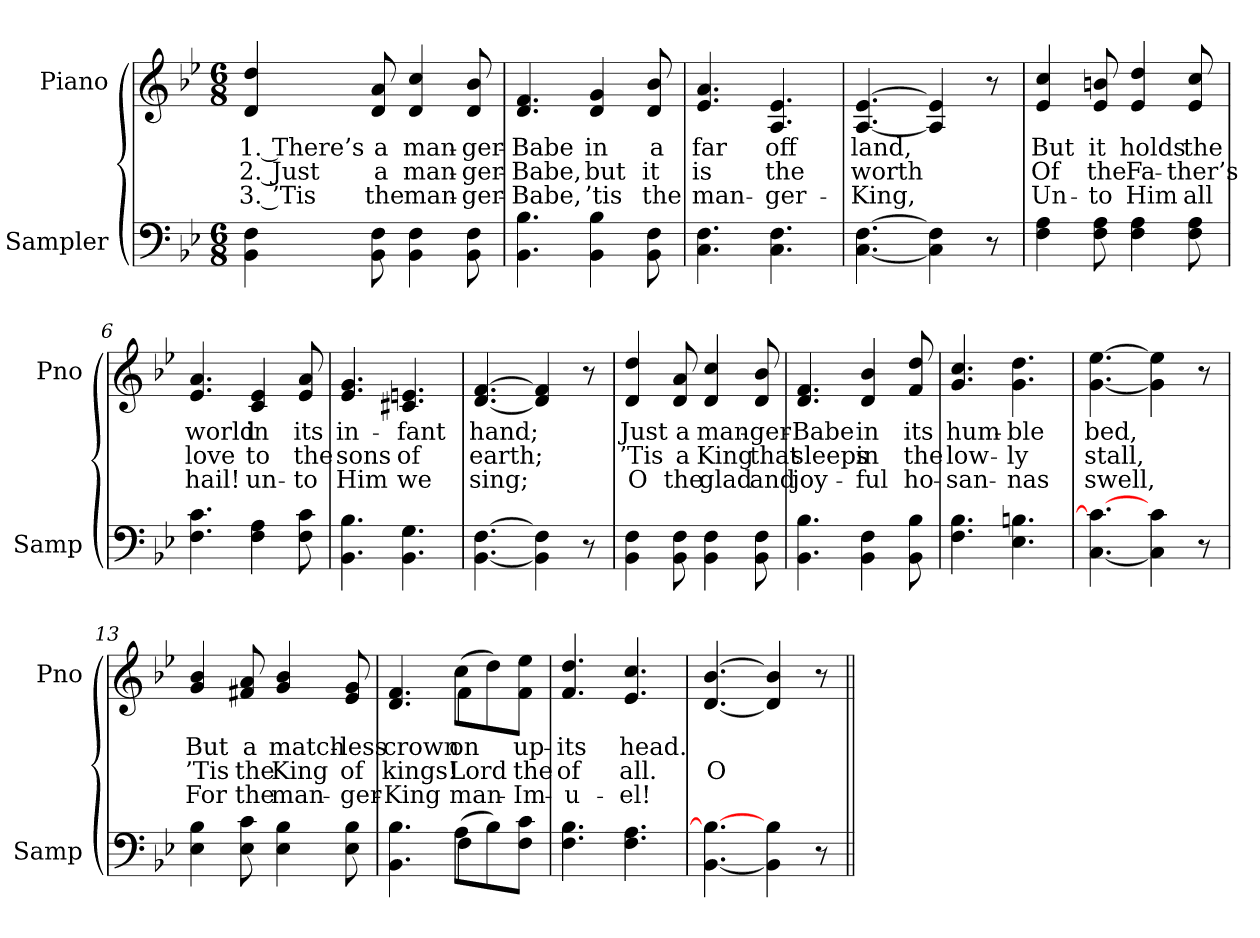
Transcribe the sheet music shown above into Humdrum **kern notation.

**kern	**kern	**text	**text	**text
*part2	*part1	*part1	*part1	*part1
*staff2	*staff1	*staff1	*staff1	*staff1
*I"Sampler	*I"Piano	*	*	*
*I'Samp	*I'Pno	*	*	*
*clefF4	*clefG2	*	*	*
*k[b-e-]	*k[b-e-]	*	*	*
*B-:	*B-:	*	*	*
*M6/8	*M6/8	*	*	*
=1	=1	=1	=1	=1
4BB- 4F	4d 4dd	1. There’s	2. Just	3. ’Tis
8BB- 8F	8d 8a	a	a	the
4BB- 4F	4d 4cc	man-	man-	man-
8BB- 8F	8d 8b-	-ger-	-ger-	-ger-
=2	=2	=2	=2	=2
4.BB- 4.B-	4.d 4.f	-Babe	-Babe,	-Babe,
4BB- 4B-	4d 4g	in	but	’tis
8BB- 8F	8d 8b-	a	it	the
=3	=3	=3	=3	=3
4.C 4.F	4.e- 4.a	far	is	man-
4.C 4.F	4.A 4.e-	off	the	-ger-
=4	=4	=4	=4	=4
[4.C [4.F	[4.A [4.e-	land,	worth	-King,
4C] 4F]	4A] 4e-]	.	.	.
8r	8r	.	.	.
=5	=5	=5	=5	=5
4F 4A	4e- 4cc	But	Of	Un-
8F 8A	8e- 8bn	it	the	-to
4F 4A	4e- 4dd	holds	Fa-	Him
8F 8A	8e- 8cc	the	-ther’s	all
=6	=6	=6	=6	=6
4.F 4.c	4.e- 4.a	world	love	hail!
4F 4A	4c 4e-	in	to	un-
8F 8c	8e- 8a	its	the	-to
=7	=7	=7	=7	=7
4.BB- 4.B-	4.e- 4.g	in-	sons	Him
4.BB- 4.G	4.c#X 4.en	-fant	of	we
=8	=8	=8	=8	=8
[4.BB- [4.F	[4.d [4.f	hand;	earth;	sing;
4BB-] 4F]	4d] 4f]	.	.	.
8r	8r	.	.	.
=9	=9	=9	=9	=9
4BB- 4F	4d 4dd	Just	’Tis	O
8BB- 8F	8d 8a	a	a	the
4BB- 4F	4d 4cc	man-	King	glad
8BB- 8F	8d 8b-	-ger-	that	and
=10	=10	=10	=10	=10
4.BB- 4.B-	4.d 4.f	-Babe	sleeps	joy-
4BB- 4F	4d 4b-	in	in	-ful
8BB- 8B-	8f 8dd	its	the	ho-
=11	=11	=11	=11	=11
4.F 4.B-	4.g 4.cc	hum-	low-	-san-
4.E- 4.Bn	4.g 4.dd	-ble	-ly	-nas
=12	=12	=12	=12	=12
[4.C 4.c_	[4.g [4.ee-	bed,	stall,	swell,
4C] 4c	4g] 4ee-]	.	.	.
8r	8r	.	.	.
=13	=13	=13	=13	=13
4E- 4B-	4g 4b-	But	’Tis	For
8E- 8c	8f#X 8a	a	the	the
4E- 4B-	4g 4b-	match-	King	man-
8E- 8B-	8e- 8g	-less	of	-ger-
=14	=14	=14	=14	=14
*^	*^	*	*	*
4.BB- 4.B-	4.ryy	4.d 4.f	4.ryy	crown	kings!	-King
(8A\L	4F	(8cc\L	4f	-on	Lord	-man-
8B-\)	.	8dd\)	.	.	.	.
8F\ 8c\J	8ryy	8f\ 8ee-\J	8ryy	up-	the	Im-
*v	*v	*	*	*	*	*
*	*v	*v	*	*	*
=15	=15	=15	=15	=15
4.F 4.B-	4.f 4.dd	its	of	-u-
4.F 4.A	4.e- 4.cc	head.	all.	-el!
=16	=16	=16	=16	=16
[4.BB- 4.B-_	[4.d [4.b-	.	O	.
4BB-] 4B-	4d] 4b-]	.	.	.
8r	8r	.	.	.
=||	=||	=||	=||	=||
*-	*-	*-	*-	*-
